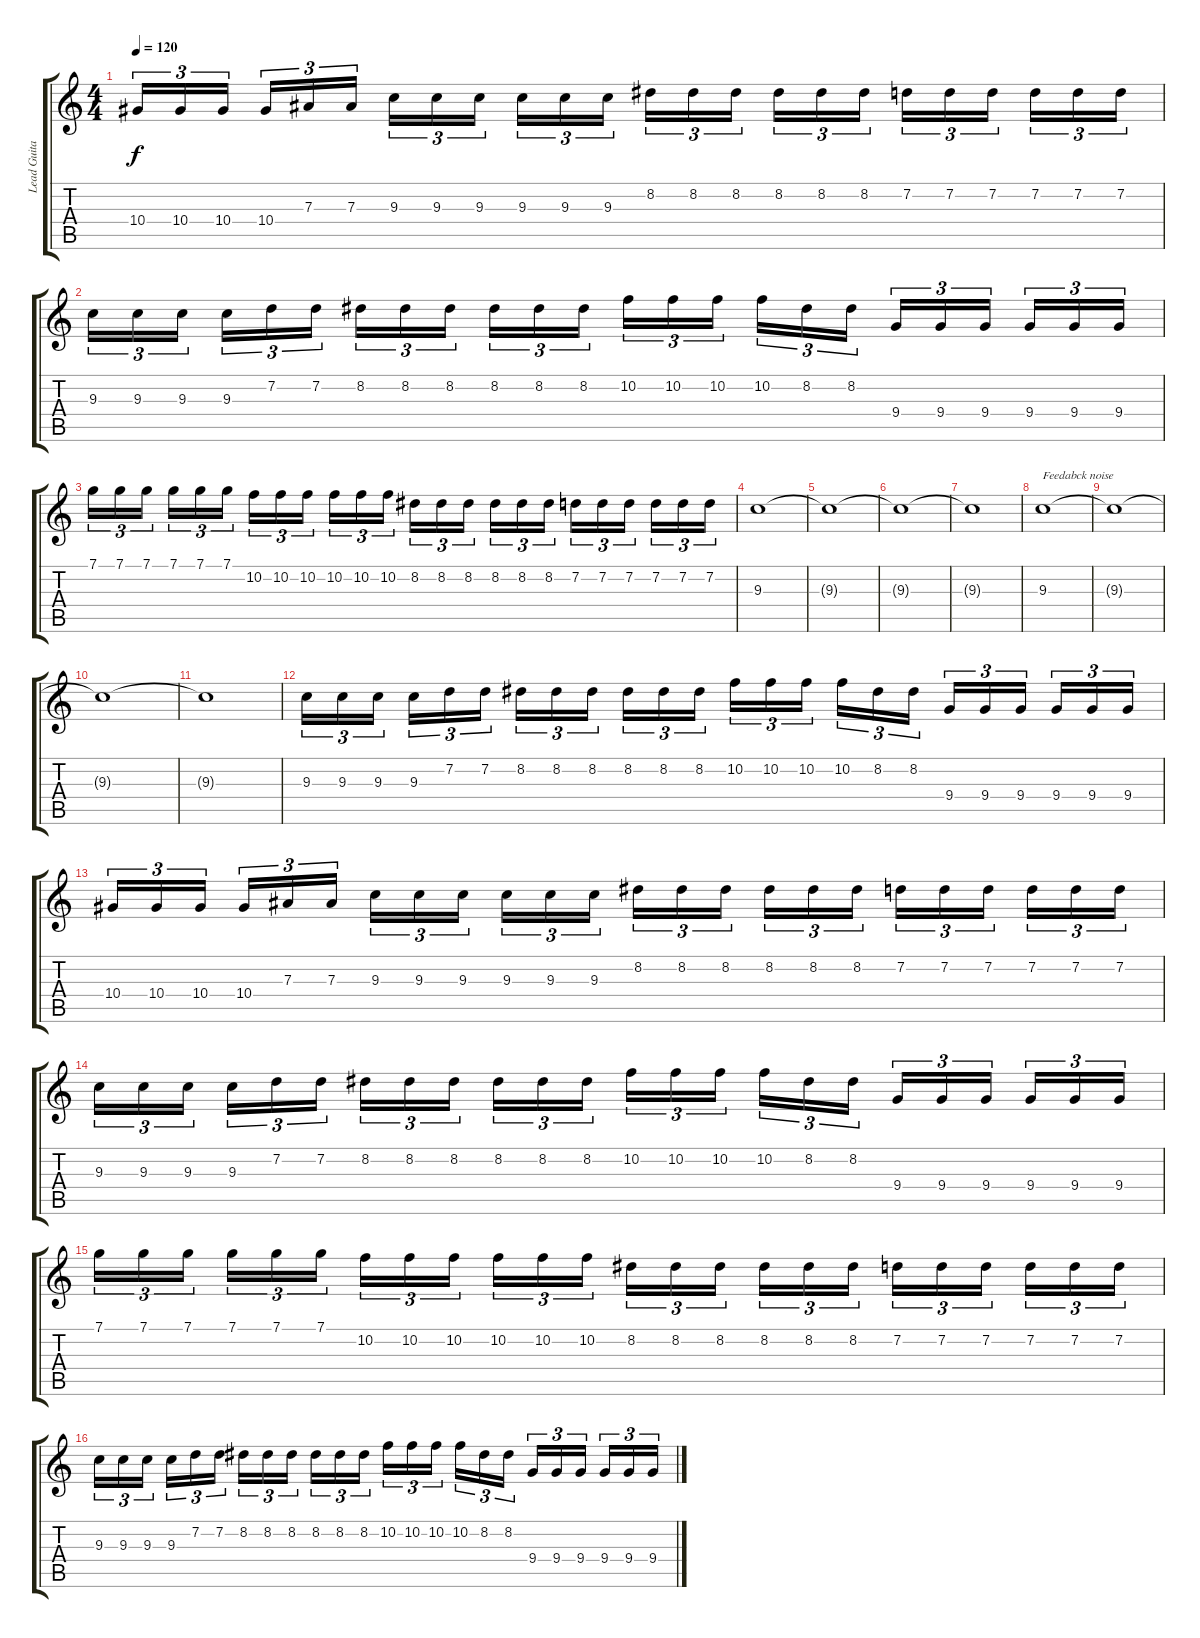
\track ("Lead Guitar" "Lead Guita") {instrument overdrivenguitar}
\staff {score tabs}
\tuning (C4 G3 Eb3 Bb2 F2 C2) {hide}
\ts (4 4)
\tempo 120
\clef g2
\ks c
10.4.16{tu (3 2) dy f} 10.4.16{tu (3 2)} 10.4.16{tu (3 2)} 10.4.16{tu (3 2)} 7.3.16{tu (3 2)} 7.3.16{tu (3 2)} 9.3.16{tu (3 2)} 9.3.16{tu (3 2)} 9.3.16{tu (3 2)} 9.3.16{tu (3 2)} 9.3.16{tu (3 2)} 9.3.16{tu (3 2)} 8.2.16{tu (3 2)} 8.2.16{tu (3 2)} 8.2.16{tu (3 2)} 8.2.16{tu (3 2)} 8.2.16{tu (3 2)} 8.2.16{tu (3 2)} 7.2.16{tu (3 2)} 7.2.16{tu (3 2)} 7.2.16{tu (3 2)} 7.2.16{tu (3 2)} 7.2.16{tu (3 2)} 7.2.16{tu (3 2)} |
9.3.16{tu (3 2)} 9.3.16{tu (3 2)} 9.3.16{tu (3 2)} 9.3.16{tu (3 2)} 7.2.16{tu (3 2)} 7.2.16{tu (3 2)} 8.2.16{tu (3 2)} 8.2.16{tu (3 2)} 8.2.16{tu (3 2)} 8.2.16{tu (3 2)} 8.2.16{tu (3 2)} 8.2.16{tu (3 2)} 10.2.16{tu (3 2)} 10.2.16{tu (3 2)} 10.2.16{tu (3 2)} 10.2.16{tu (3 2)} 8.2.16{tu (3 2)} 8.2.16{tu (3 2)} 9.4.16{tu (3 2)} 9.4.16{tu (3 2)} 9.4.16{tu (3 2)} 9.4.16{tu (3 2)} 9.4.16{tu (3 2)} 9.4.16{tu (3 2)} |
7.1.16{tu (3 2)} 7.1.16{tu (3 2)} 7.1.16{tu (3 2)} 7.1.16{tu (3 2)} 7.1.16{tu (3 2)} 7.1.16{tu (3 2)} 10.2.16{tu (3 2)} 10.2.16{tu (3 2)} 10.2.16{tu (3 2)} 10.2.16{tu (3 2)} 10.2.16{tu (3 2)} 10.2.16{tu (3 2)} 8.2.16{tu (3 2)} 8.2.16{tu (3 2)} 8.2.16{tu (3 2)} 8.2.16{tu (3 2)} 8.2.16{tu (3 2)} 8.2.16{tu (3 2)} 7.2.16{tu (3 2)} 7.2.16{tu (3 2)} 7.2.16{tu (3 2)} 7.2.16{tu (3 2)} 7.2.16{tu (3 2)} 7.2.16{tu (3 2)} |
9.3.1 |
9.3{t}.1 |
9.3{t}.1 |
9.3{t}.1 |
9.3.1{txt "Feedabck noise"} |
9.3{t}.1 |
9.3{t}.1 |
9.3{t}.1 |
9.3.16{tu (3 2)} 9.3.16{tu (3 2)} 9.3.16{tu (3 2)} 9.3.16{tu (3 2)} 7.2.16{tu (3 2)} 7.2.16{tu (3 2)} 8.2.16{tu (3 2)} 8.2.16{tu (3 2)} 8.2.16{tu (3 2)} 8.2.16{tu (3 2)} 8.2.16{tu (3 2)} 8.2.16{tu (3 2)} 10.2.16{tu (3 2)} 10.2.16{tu (3 2)} 10.2.16{tu (3 2)} 10.2.16{tu (3 2)} 8.2.16{tu (3 2)} 8.2.16{tu (3 2)} 9.4.16{tu (3 2)} 9.4.16{tu (3 2)} 9.4.16{tu (3 2)} 9.4.16{tu (3 2)} 9.4.16{tu (3 2)} 9.4.16{tu (3 2)} |
10.4.16{tu (3 2)} 10.4.16{tu (3 2)} 10.4.16{tu (3 2)} 10.4.16{tu (3 2)} 7.3.16{tu (3 2)} 7.3.16{tu (3 2)} 9.3.16{tu (3 2)} 9.3.16{tu (3 2)} 9.3.16{tu (3 2)} 9.3.16{tu (3 2)} 9.3.16{tu (3 2)} 9.3.16{tu (3 2)} 8.2.16{tu (3 2)} 8.2.16{tu (3 2)} 8.2.16{tu (3 2)} 8.2.16{tu (3 2)} 8.2.16{tu (3 2)} 8.2.16{tu (3 2)} 7.2.16{tu (3 2)} 7.2.16{tu (3 2)} 7.2.16{tu (3 2)} 7.2.16{tu (3 2)} 7.2.16{tu (3 2)} 7.2.16{tu (3 2)} |
9.3.16{tu (3 2)} 9.3.16{tu (3 2)} 9.3.16{tu (3 2)} 9.3.16{tu (3 2)} 7.2.16{tu (3 2)} 7.2.16{tu (3 2)} 8.2.16{tu (3 2)} 8.2.16{tu (3 2)} 8.2.16{tu (3 2)} 8.2.16{tu (3 2)} 8.2.16{tu (3 2)} 8.2.16{tu (3 2)} 10.2.16{tu (3 2)} 10.2.16{tu (3 2)} 10.2.16{tu (3 2)} 10.2.16{tu (3 2)} 8.2.16{tu (3 2)} 8.2.16{tu (3 2)} 9.4.16{tu (3 2)} 9.4.16{tu (3 2)} 9.4.16{tu (3 2)} 9.4.16{tu (3 2)} 9.4.16{tu (3 2)} 9.4.16{tu (3 2)} |
7.1.16{tu (3 2)} 7.1.16{tu (3 2)} 7.1.16{tu (3 2)} 7.1.16{tu (3 2)} 7.1.16{tu (3 2)} 7.1.16{tu (3 2)} 10.2.16{tu (3 2)} 10.2.16{tu (3 2)} 10.2.16{tu (3 2)} 10.2.16{tu (3 2)} 10.2.16{tu (3 2)} 10.2.16{tu (3 2)} 8.2.16{tu (3 2)} 8.2.16{tu (3 2)} 8.2.16{tu (3 2)} 8.2.16{tu (3 2)} 8.2.16{tu (3 2)} 8.2.16{tu (3 2)} 7.2.16{tu (3 2)} 7.2.16{tu (3 2)} 7.2.16{tu (3 2)} 7.2.16{tu (3 2)} 7.2.16{tu (3 2)} 7.2.16{tu (3 2)} |
9.3.16{tu (3 2)} 9.3.16{tu (3 2)} 9.3.16{tu (3 2)} 9.3.16{tu (3 2)} 7.2.16{tu (3 2)} 7.2.16{tu (3 2)} 8.2.16{tu (3 2)} 8.2.16{tu (3 2)} 8.2.16{tu (3 2)} 8.2.16{tu (3 2)} 8.2.16{tu (3 2)} 8.2.16{tu (3 2)} 10.2.16{tu (3 2)} 10.2.16{tu (3 2)} 10.2.16{tu (3 2)} 10.2.16{tu (3 2)} 8.2.16{tu (3 2)} 8.2.16{tu (3 2)} 9.4.16{tu (3 2)} 9.4.16{tu (3 2)} 9.4.16{tu (3 2)} 9.4.16{tu (3 2)} 9.4.16{tu (3 2)} 9.4.16{tu (3 2)}
